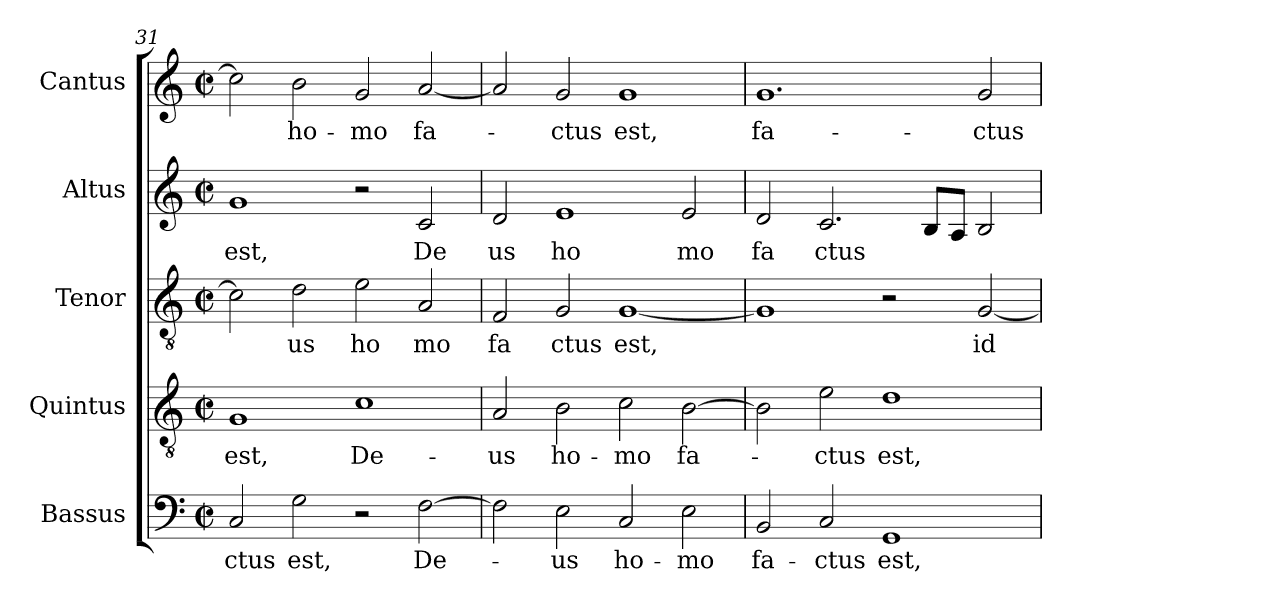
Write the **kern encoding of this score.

**kern	**text	**kern	**text	**kern	**text	**kern	**text	**kern	**text
*part5	*part5	*part4	*part4	*part3	*part3	*part2	*part2	*part1	*part1
*staff5	*staff5	*staff4	*staff4	*staff3	*staff3	*staff2	*staff2	*staff1	*staff1
*I"Bassus	*	*I"Quintus	*	*I"Tenor	*	*I"Altus	*	*I"Cantus	*
*clefF4	*	*clefGv2	*	*clefGv2	*	*clefG2	*	*clefG2	*
*	*	*k[]	*	*	*	*	*	*	*
*	*	*C:	*	*	*	*	*	*	*
*M2/2	*	*M2/2	*	*M2/2	*	*M2/2	*	*M2/2	*
*met(c|)	*	*met(c|)	*	*met(c|)	*	*met(c|)	*	*met(c|)	*
=31	=31	=31	=31	=31	=31	=31	=31	=31	=31
!	!LO:LY:b:cj	!	!LO:LY:b:cj	!	!	!	!LO:LY:b:cj	!	!
2C/	-ctus	1G	est,	2c\]	.	1g	est,	2cc\]	.
!	!LO:LY:b:cj	!	!	!	!LO:LY:b:cj	!	!	!	!LO:LY:b:cj
2G\	est,	.	.	2d\	us	.	.	2b\	ho-
!	!	!	!LO:LY:b:cj	!	!LO:LY:b:cj	!	!	!	!LO:LY:b:cj
2r	.	1c	De-	2e\	ho	2r	.	2g/	-mo
!	!LO:LY:b	!	!	!	!LO:LY:b:cj	!	!LO:LY:b:cj	!	!LO:LY:b:cj
[>2F\	De-	.	.	2A/	mo	2c/	De	[<2a/	fa-
=32	=32	=32	=32	=32	=32	=32	=32	=32	=32
!	!	!	!LO:LY:b:cj	!	!LO:LY:b:cj	!	!LO:LY:b:cj	!	!
2F\]	.	2A/	-us	2F/	fa	2d/	us	2a/]	.
!	!LO:LY:b:cj	!	!LO:LY:b:cj	!	!LO:LY:b:cj	!	!LO:LY:b:cj	!	!LO:LY:b:cj
2E\	-us	2B\	ho-	2G/	ctus	1e	ho	2g/	-ctus
!	!LO:LY:b:cj	!	!LO:LY:b:cj	!	!LO:LY:b:cj	!	!	!	!LO:LY:b:cj
2C/	ho-	2c\	-mo	[<1G	est,	.	.	1g	est,
!	!LO:LY:b:cj	!	!LO:LY:b:cj	!	!	!	!LO:LY:b:cj	!	!
2E\	-mo	[>2B\	fa-	.	.	2e/	mo	.	.
=33	=33	=33	=33	=33	=33	=33	=33	=33	=33
!	!LO:LY:b:cj	!	!	!	!	!	!LO:LY:b:cj	!	!LO:LY:b:cj
2BB/	fa-	2B\]	.	1G]	.	2d/	fa	1.g	fa-
!	!LO:LY:b:cj	!	!LO:LY:b:cj	!	!	!	!LO:LY:b	!	!
2C/	-ctus	2e\	-ctus	.	.	2.c/	ctus	.	.
!	!LO:LY:b:cj	!	!LO:LY:b:cj	!	!	!	!	!	!
1GG	est,	1d	est,	2r	.	.	.	.	.
.	.	.	.	.	.	8B/L	.	.	.
.	.	.	.	.	.	8A/J	.	.	.
!	!	!	!	!	!LO:LY:b:cj	!	!	!	!LO:LY:b:cj
.	.	.	.	[<2G/	id	2B/	.	2g/	-ctus
=	=	=	=	=	=	=	=	=	=
*-	*-	*-	*-	*-	*-	*-	*-	*-	*-
